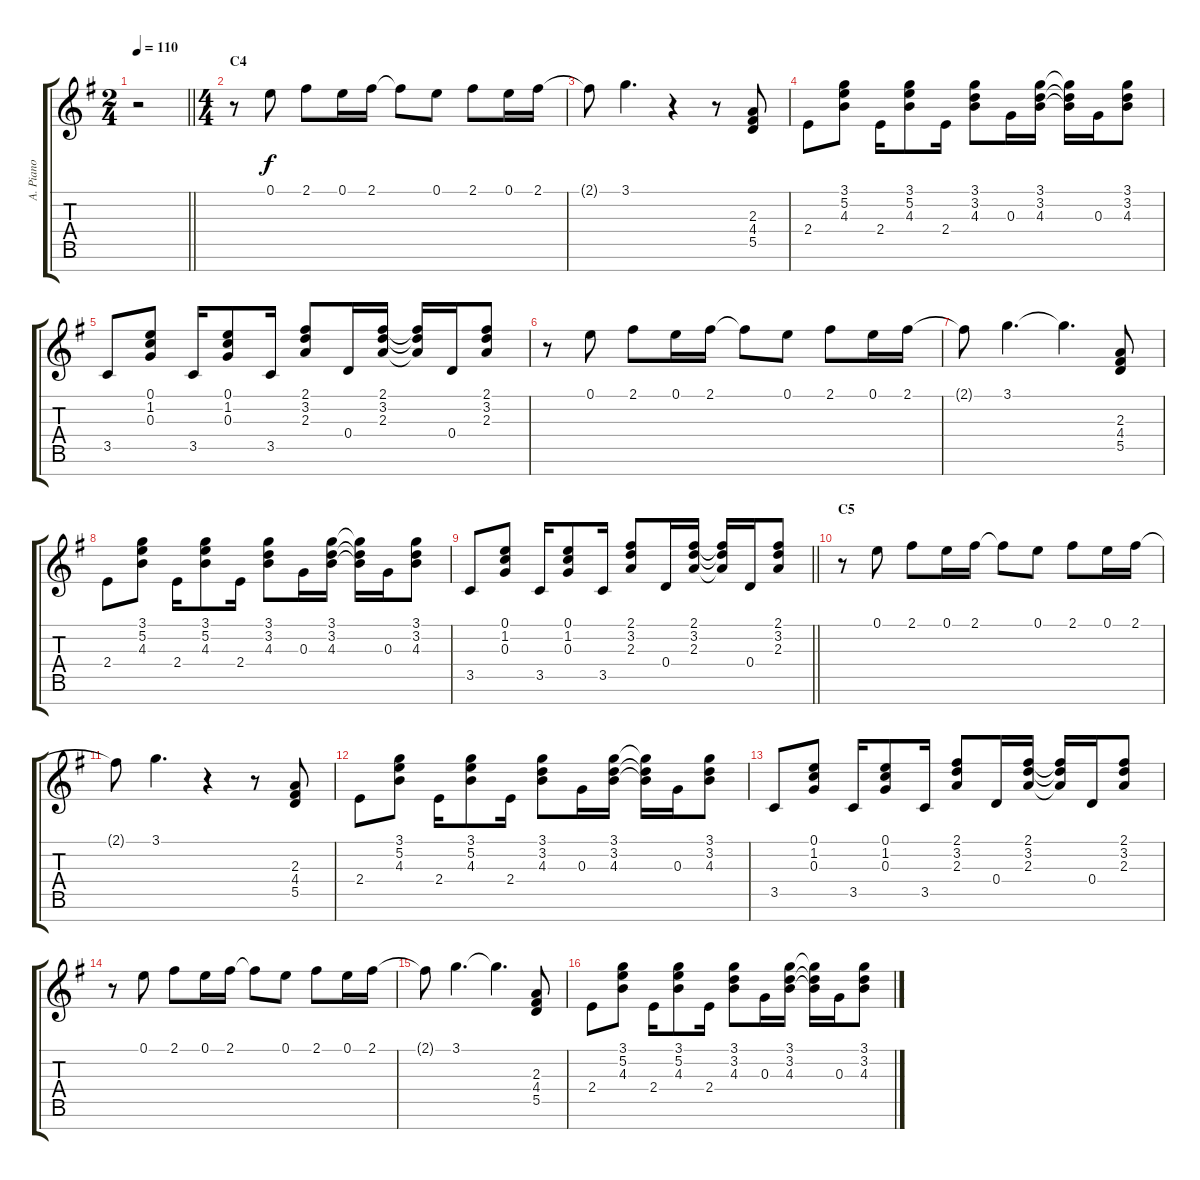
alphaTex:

\track ("A. Piano" "A. Piano") {instrument acousticgrandpiano}
\staff {score tabs}
\tuning (E5 B4 G4 D4 A3 E3 B2) {hide}
\ts (2 4)
\tempo 110
\clef g2
\barLineRight lightlight
\ks g
r.2{dy f} |
\ts (4 4)
\section ("" "C4")
r.8 0.1.8 2.1.8 0.1.16 2.1.16 2.1{t}.8 0.1.8 2.1.8 0.1.16 2.1.16 |
2.1{t}.8 3.1.4{d} r.4 r.8 (2.3 4.4 5.5).8 |
2.4.8 (3.1 5.2 4.3).8 2.4.16 (3.1 5.2 4.3).8 2.4.16 (3.1 3.2 4.3).8 0.3.16 (3.1 3.2 4.3).16 (3.1{t} 3.2{t} 4.3{t}).16 0.3.16 (3.1 3.2 4.3).8 |
3.5.8 (0.1 1.2 0.3).8 3.5.16 (0.1 1.2 0.3).8 3.5.16 (2.1 3.2 2.3).8 0.4.16 (2.1 3.2 2.3).16 (2.1{t} 3.2{t} 2.3{t}).16 0.4.16 (2.1 3.2 2.3).8 |
r.8 0.1.8 2.1.8 0.1.16 2.1.16 2.1{t}.8 0.1.8 2.1.8 0.1.16 2.1.16 |
2.1{t}.8 3.1.4{d} 3.1{t}.4{d} (2.3 4.4 5.5).8 |
2.4.8 (3.1 5.2 4.3).8 2.4.16 (3.1 5.2 4.3).8 2.4.16 (3.1 3.2 4.3).8 0.3.16 (3.1 3.2 4.3).16 (3.1{t} 3.2{t} 4.3{t}).16 0.3.16 (3.1 3.2 4.3).8 |
\barLineRight lightlight
3.5.8 (0.1 1.2 0.3).8 3.5.16 (0.1 1.2 0.3).8 3.5.16 (2.1 3.2 2.3).8 0.4.16 (2.1 3.2 2.3).16 (2.1{t} 3.2{t} 2.3{t}).16 0.4.16 (2.1 3.2 2.3).8 |
\section ("" "C5")
r.8 0.1.8 2.1.8 0.1.16 2.1.16 2.1{t}.8 0.1.8 2.1.8 0.1.16 2.1.16 |
2.1{t}.8 3.1.4{d} r.4 r.8 (2.3 4.4 5.5).8 |
2.4.8 (3.1 5.2 4.3).8 2.4.16 (3.1 5.2 4.3).8 2.4.16 (3.1 3.2 4.3).8 0.3.16 (3.1 3.2 4.3).16 (3.1{t} 3.2{t} 4.3{t}).16 0.3.16 (3.1 3.2 4.3).8 |
3.5.8 (0.1 1.2 0.3).8 3.5.16 (0.1 1.2 0.3).8 3.5.16 (2.1 3.2 2.3).8 0.4.16 (2.1 3.2 2.3).16 (2.1{t} 3.2{t} 2.3{t}).16 0.4.16 (2.1 3.2 2.3).8 |
r.8 0.1.8 2.1.8 0.1.16 2.1.16 2.1{t}.8 0.1.8 2.1.8 0.1.16 2.1.16 |
2.1{t}.8 3.1.4{d} 3.1{t}.4{d} (2.3 4.4 5.5).8 |
2.4.8 (3.1 5.2 4.3).8 2.4.16 (3.1 5.2 4.3).8 2.4.16 (3.1 3.2 4.3).8 0.3.16 (3.1 3.2 4.3).16 (3.1{t} 3.2{t} 4.3{t}).16 0.3.16 (3.1 3.2 4.3).8
